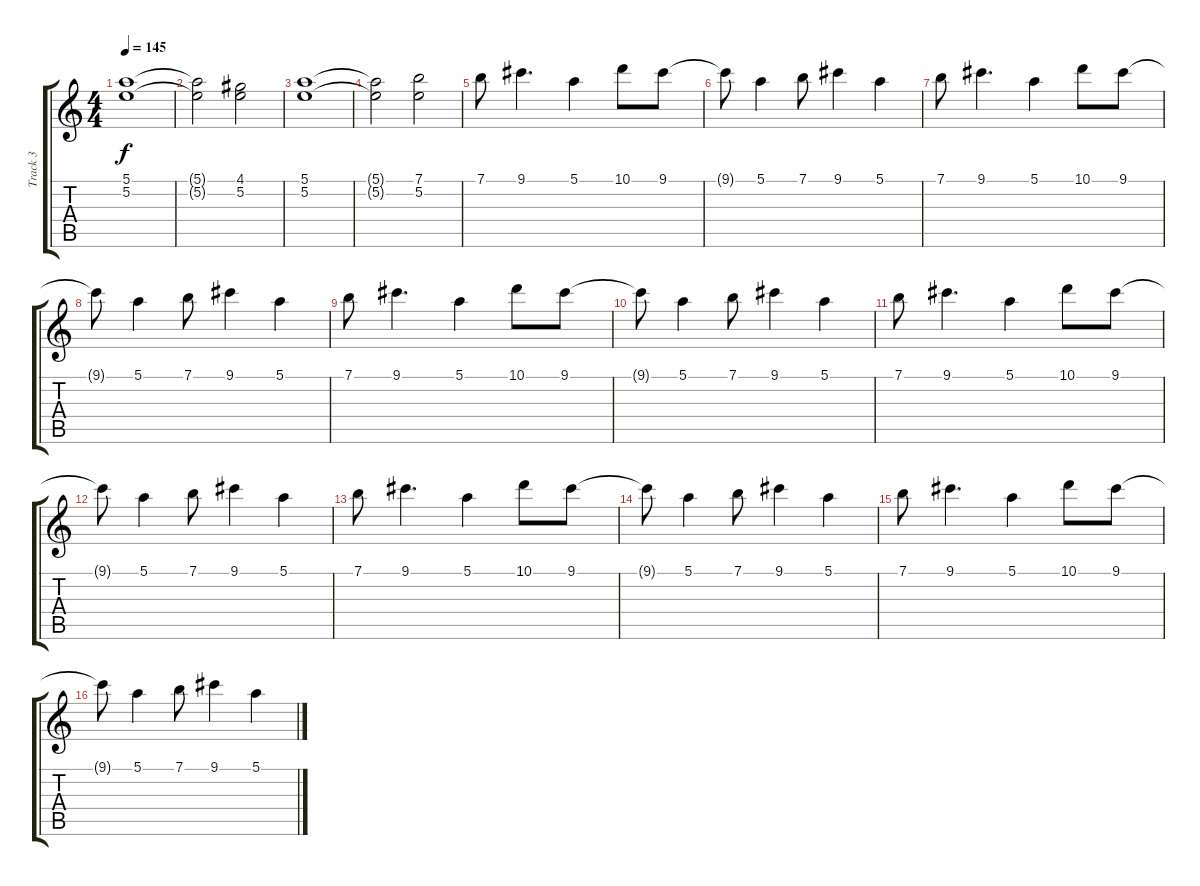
\track ("Track 3" "Track 3") {instrument distortionguitar}
\staff {score tabs}
\tuning (E4 B3 G3 D3 A2 E2) {hide}
\ts (4 4)
\tempo 145
\clef g2
\ks c
(5.1 5.2).1{dy f} |
(5.1{t} 5.2{t}).2 (4.1 5.2).2 |
(5.1 5.2).1 |
(5.1{t} 5.2{t}).2 (7.1 5.2).2 |
7.1.8 9.1.4{d} 5.1.4 10.1.8 9.1.8 |
9.1{t}.8 5.1.4 7.1.8 9.1.4 5.1.4 |
7.1.8 9.1.4{d} 5.1.4 10.1.8 9.1.8 |
9.1{t}.8 5.1.4 7.1.8 9.1.4 5.1.4 |
7.1.8 9.1.4{d} 5.1.4 10.1.8 9.1.8 |
9.1{t}.8 5.1.4 7.1.8 9.1.4 5.1.4 |
7.1.8 9.1.4{d} 5.1.4 10.1.8 9.1.8 |
9.1{t}.8 5.1.4 7.1.8 9.1.4 5.1.4 |
7.1.8 9.1.4{d} 5.1.4 10.1.8 9.1.8 |
9.1{t}.8 5.1.4 7.1.8 9.1.4 5.1.4 |
7.1.8 9.1.4{d} 5.1.4 10.1.8 9.1.8 |
9.1{t}.8 5.1.4 7.1.8 9.1.4 5.1.4
